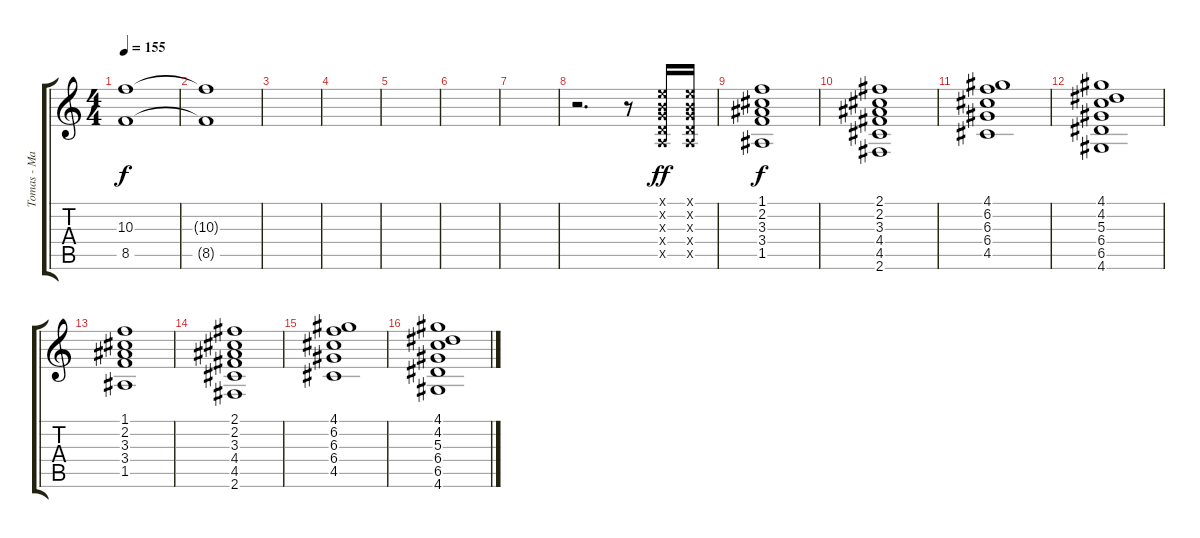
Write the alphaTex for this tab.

\track ("Tomas - Main Guitar" "Tomas - Ma") {instrument electricguitarclean}
\staff {score tabs}
\tuning (E4 B3 G3 D3 A2 E2) {hide}
\ts (4 4)
\tempo 155
\clef g2
\ks c
(10.3{t} 8.5{t}).1{dy f} |
(10.3{t} 8.5{t}).1 |
|
|
|
|
|
r.2{d} r.8 (0.1{x} 0.2{x} 0.3{x} 0.4{x} 0.5{x}).16{dy ff} (0.1{x} 0.2{x} 0.3{x} 0.4{x} 0.5{x}).16 |
(1.1 2.2 3.3 3.4 1.5).1{dy f} |
(2.1 2.2 3.3 4.4 4.5 2.6).1 |
(4.1 6.2 6.3 6.4 4.5).1 |
(4.1 4.2 5.3 6.4 6.5 4.6).1 |
(1.1 2.2 3.3 3.4 1.5).1 |
(2.1 2.2 3.3 4.4 4.5 2.6).1 |
(4.1 6.2 6.3 6.4 4.5).1 |
(4.1 4.2 5.3 6.4 6.5 4.6).1
